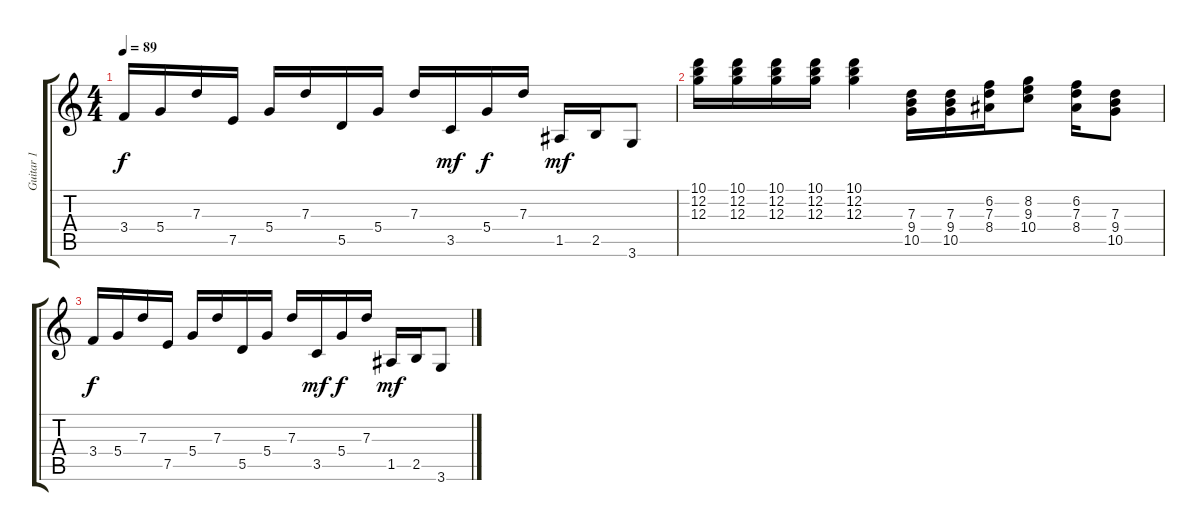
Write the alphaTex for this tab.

\track ("Guitar 1" "Guitar 1") {instrument distortionguitar}
\staff {score tabs}
\tuning (E4 B3 G3 D3 A2 E2) {hide}
\ts (4 4)
\tempo 89
\clef g2
\ks c
3.4.16{dy f} 5.4.16 7.3.16 7.5.16 5.4.16 7.3.16 5.5.16 5.4.16 7.3.16 3.5.16{dy mf} 5.4.16{dy f} 7.3.16 1.5.16{dy mf} 2.5.16 3.6.8 |
(10.1 12.2 12.3).16 (10.1 12.2 12.3).16 (10.1 12.2 12.3).16 (10.1 12.2 12.3).16 (10.1 12.2 12.3).4 (7.3 9.4 10.5).16 (7.3 9.4 10.5).16 (6.2 7.3 8.4).16 (8.2 9.3 10.4).8 (6.2 7.3 8.4).16 (7.3 9.4 10.5).8 |
3.4.16{dy f} 5.4.16 7.3.16 7.5.16 5.4.16 7.3.16 5.5.16 5.4.16 7.3.16 3.5.16{dy mf} 5.4.16{dy f} 7.3.16 1.5.16{dy mf} 2.5.16 3.6.8
